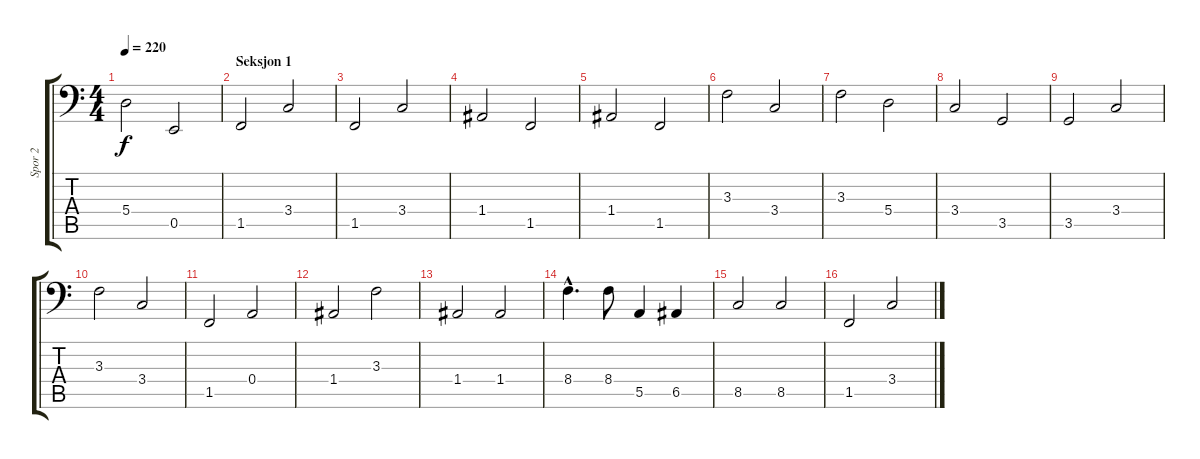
\track ("Spor 2" "Spor 2") {instrument electricbassfinger}
\staff {score tabs}
\tuning (C3 G2 D2 A1 E1 B0) {hide}
\ts (4 4)
\tempo 220
\clef f4
\ks c
5.4.2{dy f} 0.5.2 |
\section ("" "Seksjon 1")
1.5.2 3.4.2 |
1.5.2 3.4.2 |
1.4.2 1.5.2 |
1.4.2 1.5.2 |
3.3.2 3.4.2 |
3.3.2 5.4.2 |
3.4.2 3.5.2 |
3.5.2 3.4.2 |
3.3.2 3.4.2 |
1.5.2 0.4.2 |
1.4.2 3.3.2 |
1.4.2 1.4.2 |
8.4{hac}.4{d} 8.4.8 5.5.4 6.5.4 |
8.5.2 8.5.2 |
1.5.2 3.4.2
